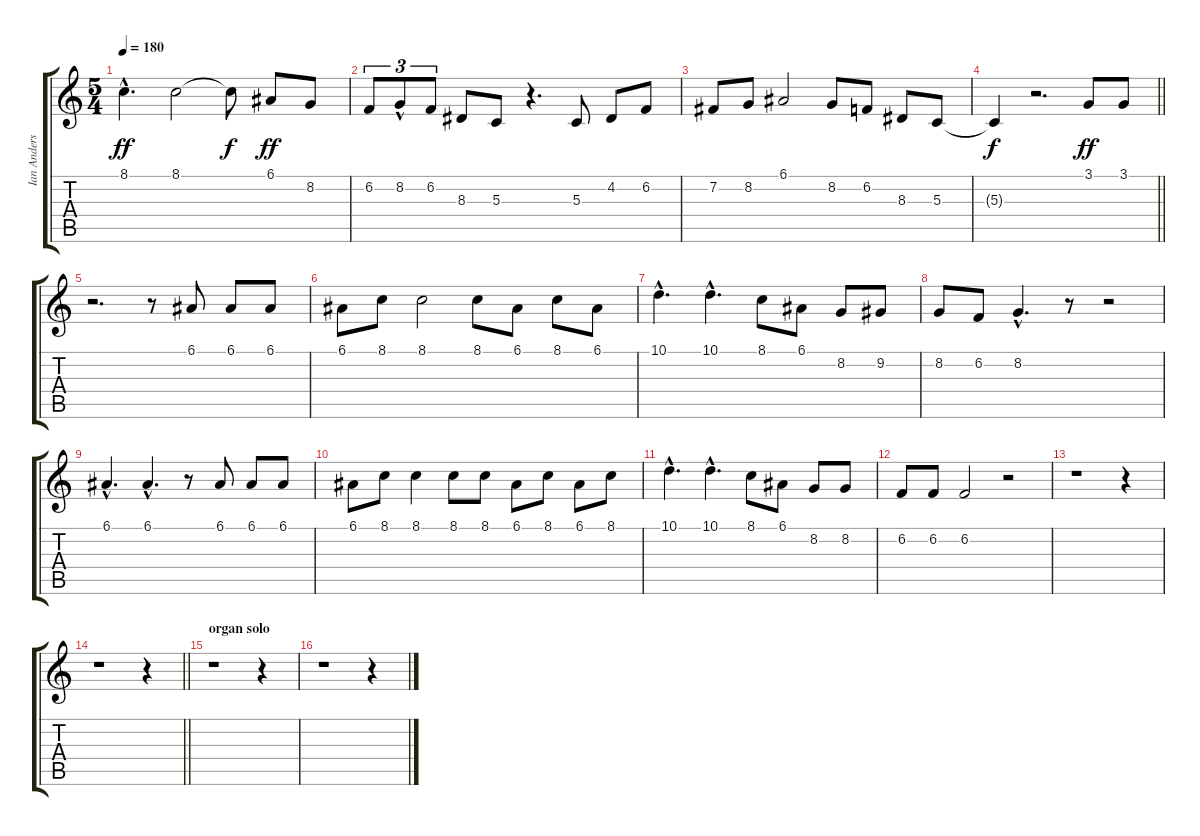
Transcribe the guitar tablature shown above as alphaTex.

\track ("Ian Anderson (vocals)" "Ian Anders") {instrument stringensemble1}
\staff {score tabs}
\tuning (E4 B3 G3 D3 A2 E2) {hide}
\ts (5 4)
\tempo 180
\clef g2
\ks c
8.1{hac}.4{d dy ff} 8.1.2 8.1{t}.8{dy f} 6.1.8{dy ff} 8.2.8 |
6.2.8{tu (3 2)} 8.2{hac}.8{tu (3 2)} 6.2.8{tu (3 2)} 8.3.8 5.3.8 r.4{d} 5.3.8 4.2.8 6.2.8 |
7.2.8 8.2.8 6.1.2 8.2.8 6.2.8 8.3.8 5.3.8 |
\barLineRight lightlight
5.3{t}.4{dy f} r.2{d} 3.1.8{dy ff} 3.1.8 |
r.2{d} r.8 6.1.8 6.1.8 6.1.8 |
6.1.8 8.1.8 8.1.2 8.1.8 6.1.8 8.1.8 6.1.8 |
10.1{hac}.4{d} 10.1{hac}.4{d} 8.1.8 6.1.8 8.2.8 9.2.8 |
8.2.8 6.2.8 8.2{hac}.4{d} r.8 r.2 |
6.1{hac}.4{d} 6.1{hac}.4{d} r.8 6.1.8 6.1.8 6.1.8 |
6.1.8 8.1.8 8.1.4 8.1.8 8.1.8 6.1.8 8.1.8 6.1.8 8.1.8 |
10.1{hac}.4{d} 10.1{hac}.4{d} 8.1.8 6.1.8 8.2.8 8.2.8 |
6.2.8 6.2.8 6.2.2 r.2 |
r.1 r.4 |
\barLineRight lightlight
r.1 r.4 |
\section ("" "organ solo")
r.1 r.4 |
r.1 r.4
